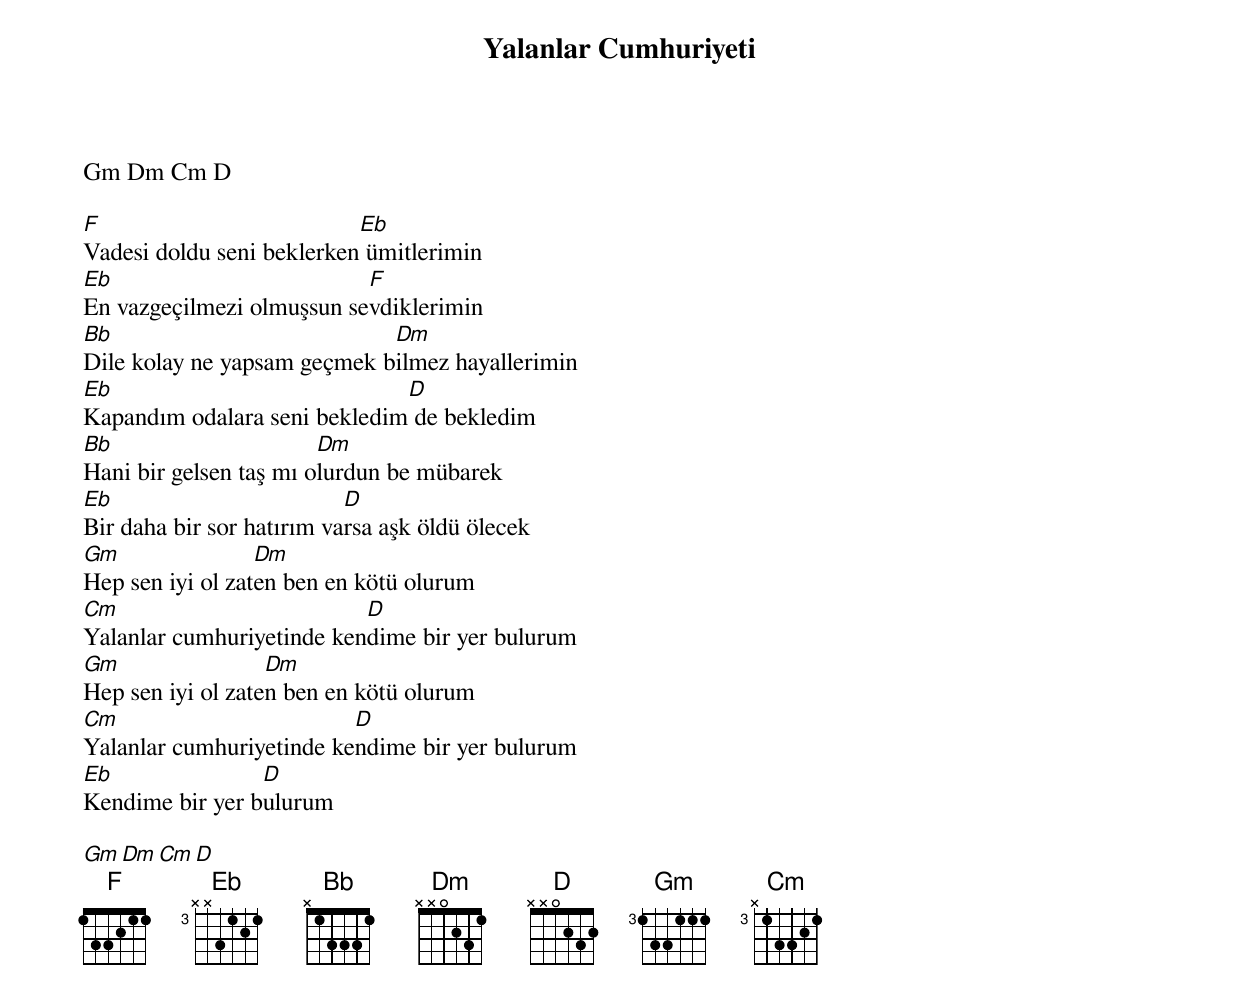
{title: Yalanlar Cumhuriyeti}
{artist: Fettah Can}

Gm Dm Cm D

F                          Eb
Vadesi doldu seni beklerken ümitlerimin
Eb                         F
En vazgeçilmezi olmuşsun sevdiklerimin
Bb                           Dm
Dile kolay ne yapsam geçmek bilmez hayallerimin
Eb                            D
Kapandım odalara seni bekledim de bekledim
Bb                      Dm
Hani bir gelsen taş mı olurdun be mübarek
Eb                         D
Bir daha bir sor hatırım varsa aşk öldü ölecek
Gm                Dm
Hep sen iyi ol zaten ben en kötü olurum
Cm                         D
Yalanlar cumhuriyetinde kendime bir yer bulurum
Gm                 Dm
Hep sen iyi ol zaten ben en kötü olurum
Cm                        D
Yalanlar cumhuriyetinde kendime bir yer bulurum
Eb               D
Kendime bir yer bulurum

Gm Dm Cm D
